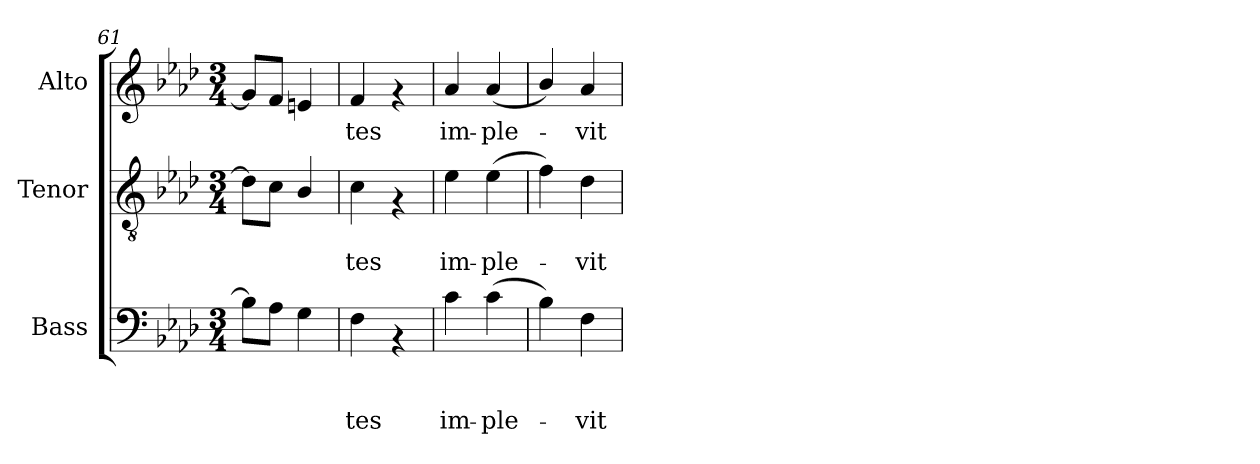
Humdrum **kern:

**kern	**text	**text	**text	**kern	**text	**text	**kern	**text
*part3	*part3	*part3	*part3	*part2	*part2	*part2	*part1	*part1
*staff3	*staff3	*staff3	*staff3	*staff2	*staff2	*staff2	*staff1	*staff1
*I"Bass	*	*	*	*I"Tenor	*	*	*I"Alto	*
*I'B.	*	*	*	*I'T.	*	*	*I'A.	*
*clefF4	*	*	*	*clefGv2	*	*	*clefG2	*
*ITrd-3c-5	*	*	*	*ITrd-3c-5	*	*	*ITrd2c3	*
*k[b-e-a-d-g-]	*	*	*	*k[b-e-a-d-g-]	*	*	*k[b-]	*
*D-:	*	*	*	*D-:	*	*	*F:	*
*M3/4	*	*	*	*M3/4	*	*	*M3/4	*
=61	=61	=61	=61	=61	=61	=61	=61	=61
8e-\L]	.	.	.	8g-\L]	.	.	8e/L]	.
8d-\J	.	.	.	8f\J	.	.	8d/J	.
4c\	.	.	.	4e-/	.	.	4c#X/	.
=62	=62	=62	=62	=62	=62	=62	=62	=62
!	!	!	!LO:LY:b	!	!	!LO:LY:b	!	!LO:LY:b:rj
4B-\	.	.	-tes	4f\	.	-tes	4d/	-tes
4rAA	.	.	.	4rF	.	.	4rf	.
=63	=63	=63	=63	=63	=63	=63	=63	=63
!	!	!	!LO:LY:b	!	!	!LO:LY:b	!	!LO:LY:b:rj
4f\	.	.	im-	4a-\	.	im-	4f/	im-
!	!	!	!LO:LY:b	!	!	!LO:LY:b	!	!LO:LY:b:rj
(>4f\	.	.	-ple-	(>4a-\	.	-ple-	(<4f/	-ple-
=64	=64	=64	=64	=64	=64	=64	=64	=64
4e-\)	.	.	.	4b-\)	.	.	4g/)	.
!	!	!	!LO:LY:b	!	!	!LO:LY:b	!	!LO:LY:b:rj
4B-\	.	.	-vit	4g-\	.	-vit	4f/	-vit
=	=	=	=	=	=	=	=	=
*-	*-	*-	*-	*-	*-	*-	*-	*-
